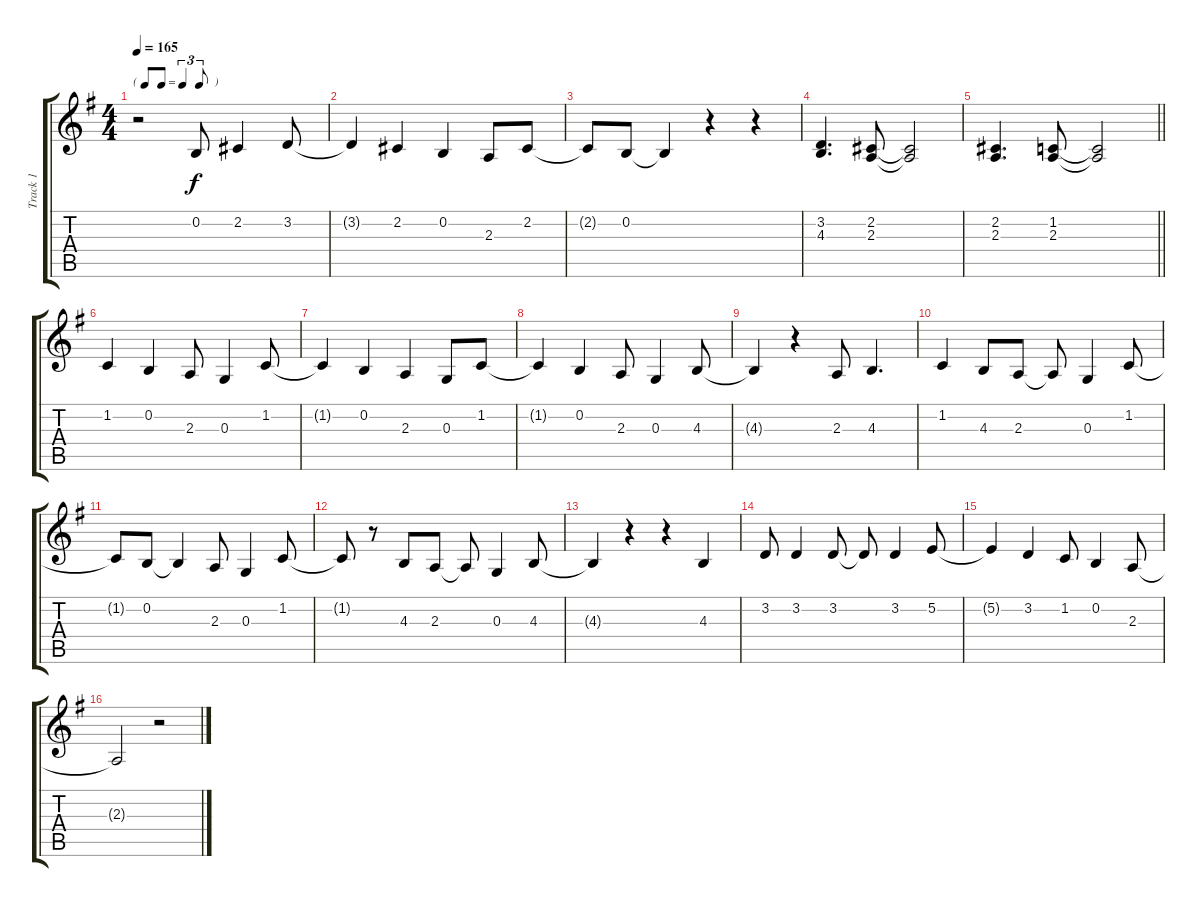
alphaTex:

\track ("Track 1" "Track 1") {instrument tenorsax}
\staff {score tabs}
\tuning (E4 B3 G3 D3 A2 E2) {hide}
\ts (4 4)
\tf triplet8th
\tempo 165
\clef g2
\ks g
r.2{dy f} 0.2.8 2.2.4 3.2.8 |
3.2{t}.4 2.2.4 0.2.4 2.3.8 2.2.8 |
2.2{t}.8 0.2.8 0.2{t}.4 r.4 r.4 |
(3.2 4.3).4{d} (2.2 2.3).8 (2.2{t} 2.3{t}).2 |
\barLineRight lightlight
(2.2 2.3).4{d} (1.2 2.3).8 (1.2{t} 2.3{t}).2 |
1.2.4 0.2.4 2.3.8 0.3.4 1.2.8 |
1.2{t}.4 0.2.4 2.3.4 0.3.8 1.2.8 |
1.2{t}.4 0.2.4 2.3.8 0.3.4 4.3.8 |
4.3{t}.4 r.4 2.3.8 4.3.4{d} |
1.2.4 4.3.8 2.3.8 2.3{t}.8 0.3.4 1.2.8 |
1.2{t}.8 0.2.8 0.2{t}.4 2.3.8 0.3.4 1.2.8 |
1.2{t}.8 r.8 4.3.8 2.3.8 2.3{t}.8 0.3.4 4.3.8 |
4.3{t}.4 r.4 r.4 4.3.4 |
3.2.8 3.2.4 3.2.8 3.2{t}.8 3.2.4 5.2.8 |
5.2{t}.4 3.2.4 1.2.8 0.2.4 2.3.8 |
2.3{t}.2 r.2
